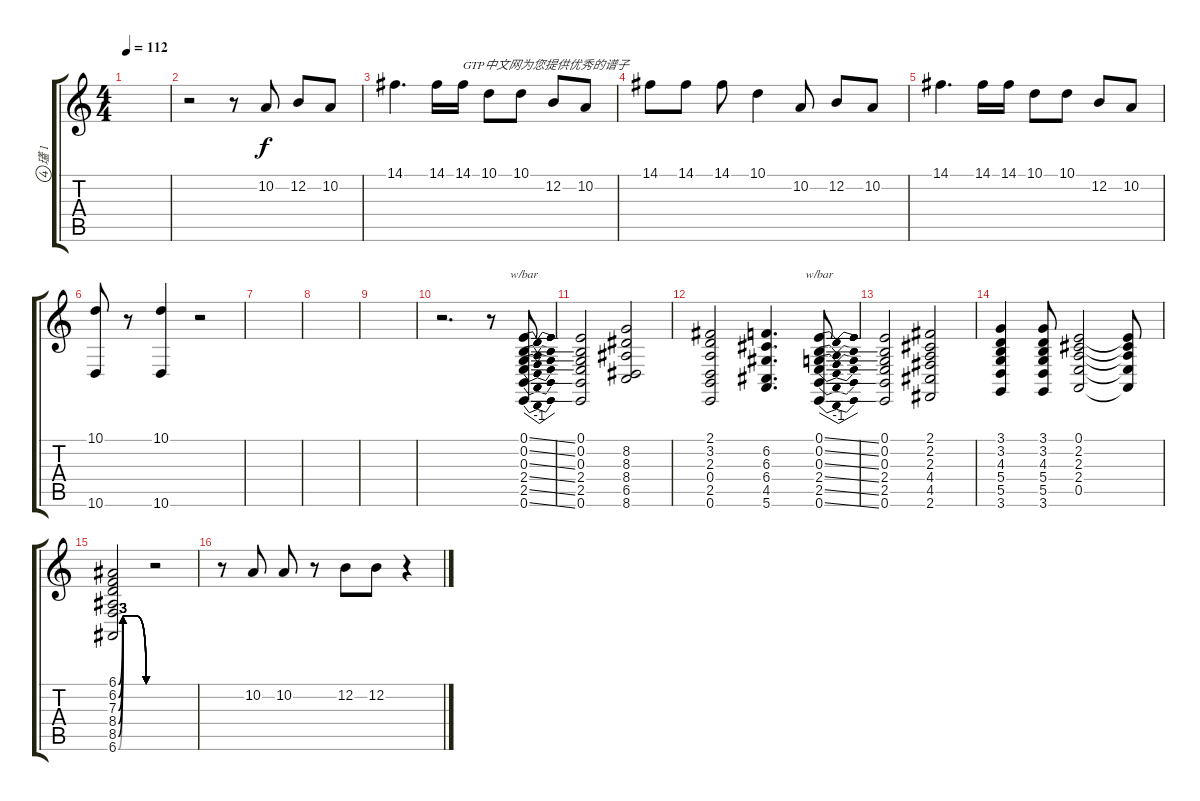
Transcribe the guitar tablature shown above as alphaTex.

\track ("瓂 1" "瓂 1") {instrument trumpet}
\staff {score tabs}
\tuning (E4 B3 G3 D3 A2 E2) {hide}
\ts (4 4)
\tempo 112
\clef g2
\ks c
|
r.2{volume 9} r.8 10.2.8 12.2.8 10.2.8 |
14.1.4{d} 14.1.16{volume 10} 14.1.16{txt "GTP中文网为您提供优秀的谱子"} 10.1.8 10.1.8 12.2.8 10.2.8 |
14.1.8 14.1.8 14.1.8{volume 12} 10.1.4 10.2.8 12.2.8 10.2.8 |
14.1.4{d volume 14} 14.1.16 14.1.16 10.1.8 10.1.8 12.2.8{volume 15} 10.2.8 |
(10.1 10.6).8 r.8 (10.1 10.6).4 r.2{volume 10} |
|
|
|
r.2{d} r.8 (0.1{ss} 0.2{ss} 0.3{ss} 2.4{ss} 2.5{ss} 0.6{ss}).8{tbe (dip default 0 0 30 -4 60 0)} |
(0.1 0.2 0.3 2.4 2.5 0.6).2 (8.2 8.3 8.4 6.5 8.6).2 |
(2.1 3.2 2.3 0.4 2.5 0.6).2 (6.2 6.3 6.4 4.5 5.6).4{d} (0.1{ss} 0.2{ss} 0.3{ss} 2.4{ss} 2.5{ss} 0.6{ss}).8{tbe (dip default 0 0 30 -4 60 0)} |
(0.1 0.2 0.3 2.4 2.5 0.6).2 (2.1 2.2 2.3 4.4 4.5 2.6).2 |
(3.1 3.2 4.3 5.4 5.5 3.6).4 (3.1 3.2 4.3 5.4 5.5 3.6).8 (0.1 2.2 2.3 2.4 0.5).2 (0.1{t} 2.2{t} 2.3{t} 2.4{t} 0.5{t}).8 |
(6.1{be (custom 0 0 9 12 15 12 30 12 35 12 60 0)} 6.2{be (custom 0 0 10 12 15 12 30 12 35 12 60 0)} 7.3{be (custom 0 0 10 12 15 12 30 12 35 12 60 0)} 8.4{be (custom 0 0 10 12 15 12 30 12 35 12 60 0)} 8.5{be (custom 0 0 10 12 15 12 30 12 35 12 60 0)} 6.6{be (custom 0 0 10 12 15 12 30 12 35 12 60 0)}).2 r.2 |
r.8 10.2.8 10.2.8 r.8 12.2.8 12.2.8 r.4
